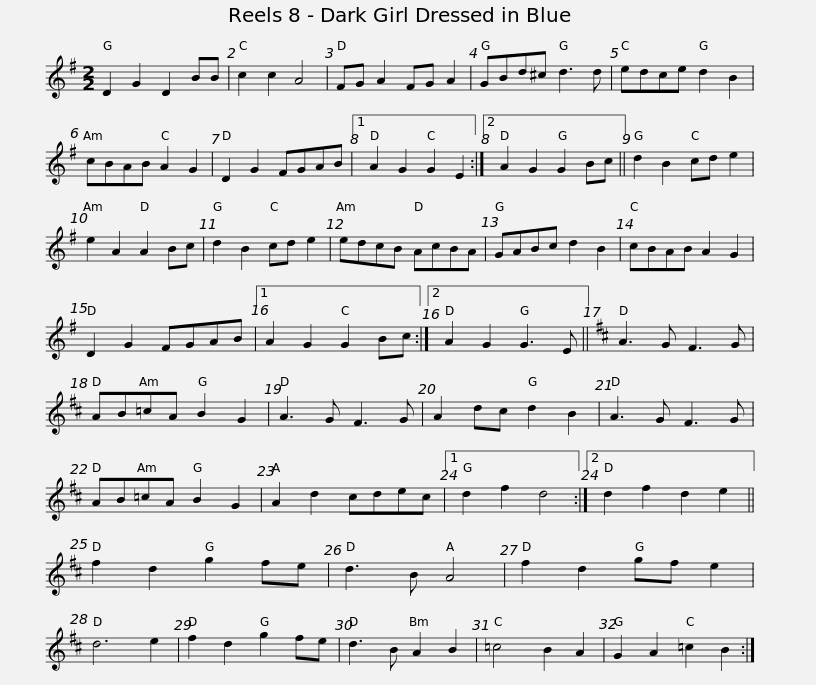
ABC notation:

X:1
L:1/8
M:2/2
I:linebreak $
K:G
V:1 treble
V:1
 D2 G2 D2 BB | c2 c2 A4 | FG A2 FG A2 | GBd^c d3 d | edce d2 B2 | %5
 cBAB A2 G2 | D2 G2 FGAB |1$ A2 G2 G2 E2 :|2 A2 G2 G2 Bc || d2 B2 cd e2 | %10
 e2 A2 A2 Bc | d2 B2 cd e2 | edcB AcBA | GABc d2 B2 |$ cBAB A2 G2 | %15
 D2 G2 FGAB |1 A2 G2 G2 Bc :|2 A2 G2 G3 E ||[K:D] A3 G F3 G | AB=cA B2 G2 | %20
 A3 G F3 G |$ A2 dc d2 B2 | A3 G F3 G | AB=cA B2 G2 | A2 d2 cdec |1 %25
 d2 f2 d4 :|2 d2 f2 d2 e2 || f2 d2 g2 fe | d3 B A4 |$ f2 d2 gf e2 | %30
 d6 e2 | f2 d2 g2 fe | d3 B A2 B2 | =c4 B2 A2 | G2 A2 =c2 B2 :| %35
